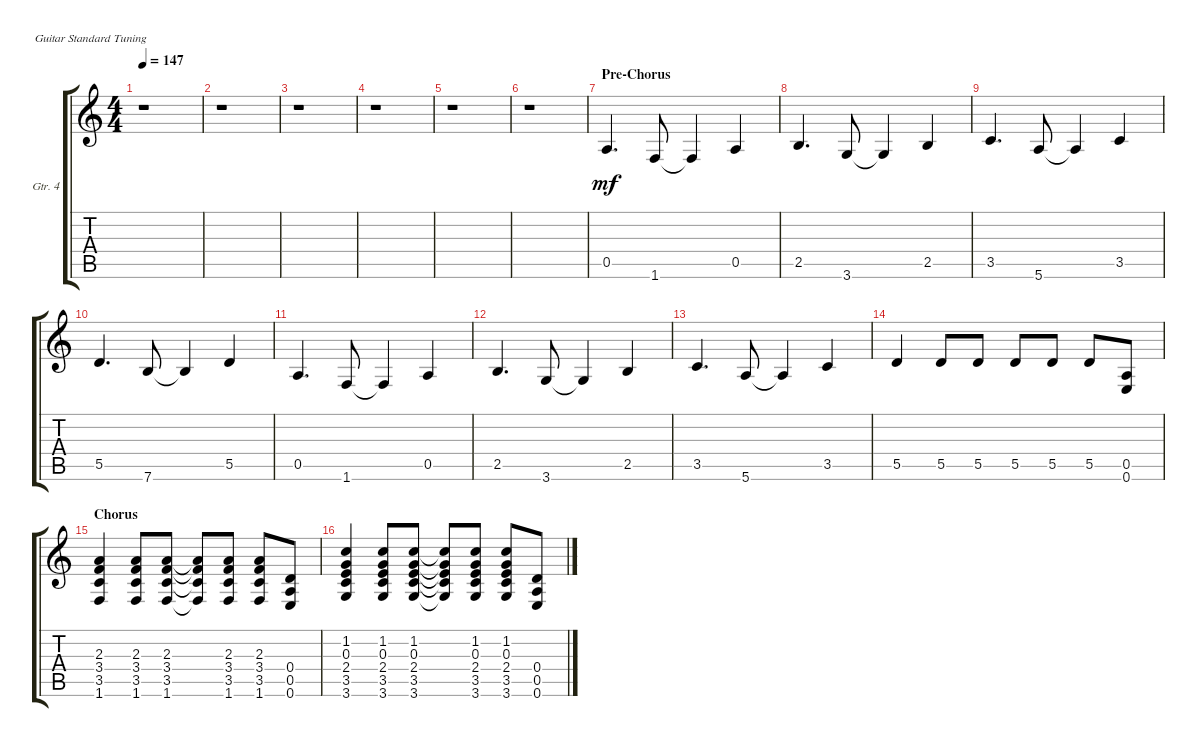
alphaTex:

\defaultSystemsLayout 4
\bracketExtendMode groupsimilarinstruments
\firstSystemTrackNameOrientation horizontal
\otherSystemsTrackNameOrientation horizontal
\track ("Guitar 4" "Gtr. 4") {instrument distortionguitar}
\staff {score tabs}
\tuning (E4 B3 G3 D3 A2 E2)
\ts (4 4)
\tempo 147
\clef g2
\ks c
r.1{dy mf} |
r.1 |
r.1 |
r.1 |
r.1 |
r.1 |
\section ("" "Pre-Chorus")
0.5.4{d} 1.6.8 1.6{t}.4 0.5.4 |
2.5.4{d} 3.6.8 3.6{t}.4 2.5.4 |
3.5.4{d} 5.6.8 5.6{t}.4 3.5.4 |
5.5.4{d} 7.6.8 7.6{t}.4 5.5.4 |
0.5.4{d} 1.6.8 1.6{t}.4 0.5.4 |
2.5.4{d} 3.6.8 3.6{t}.4 2.5.4 |
3.5.4{d} 5.6.8 5.6{t}.4 3.5.4 |
5.5.4 5.5.8 5.5.8 5.5.8 5.5.8 5.5.8 (0.5 0.6).8 |
\section ("" "Chorus")
(1.6 3.5 3.4 2.3).4 (1.6 3.5 3.4 2.3).8 (1.6 3.5 3.4 2.3).8 (1.6{t} 3.5{t} 3.4{t} 2.3{t}).8 (1.6 3.5 3.4 2.3).8 (1.6 3.5 3.4 2.3).8 (0.4 0.5 0.6).8 |
(3.6 3.5 2.4 0.3 1.2).4 (3.6 3.5 2.4 0.3 1.2).8 (3.6 3.5 2.4 0.3 1.2).8 (3.6{t} 3.5{t} 2.4{t} 0.3{t} 1.2{t}).8 (3.6 3.5 2.4 0.3 1.2).8 (3.6 3.5 2.4 0.3 1.2).8 (0.4 0.5 0.6).8
